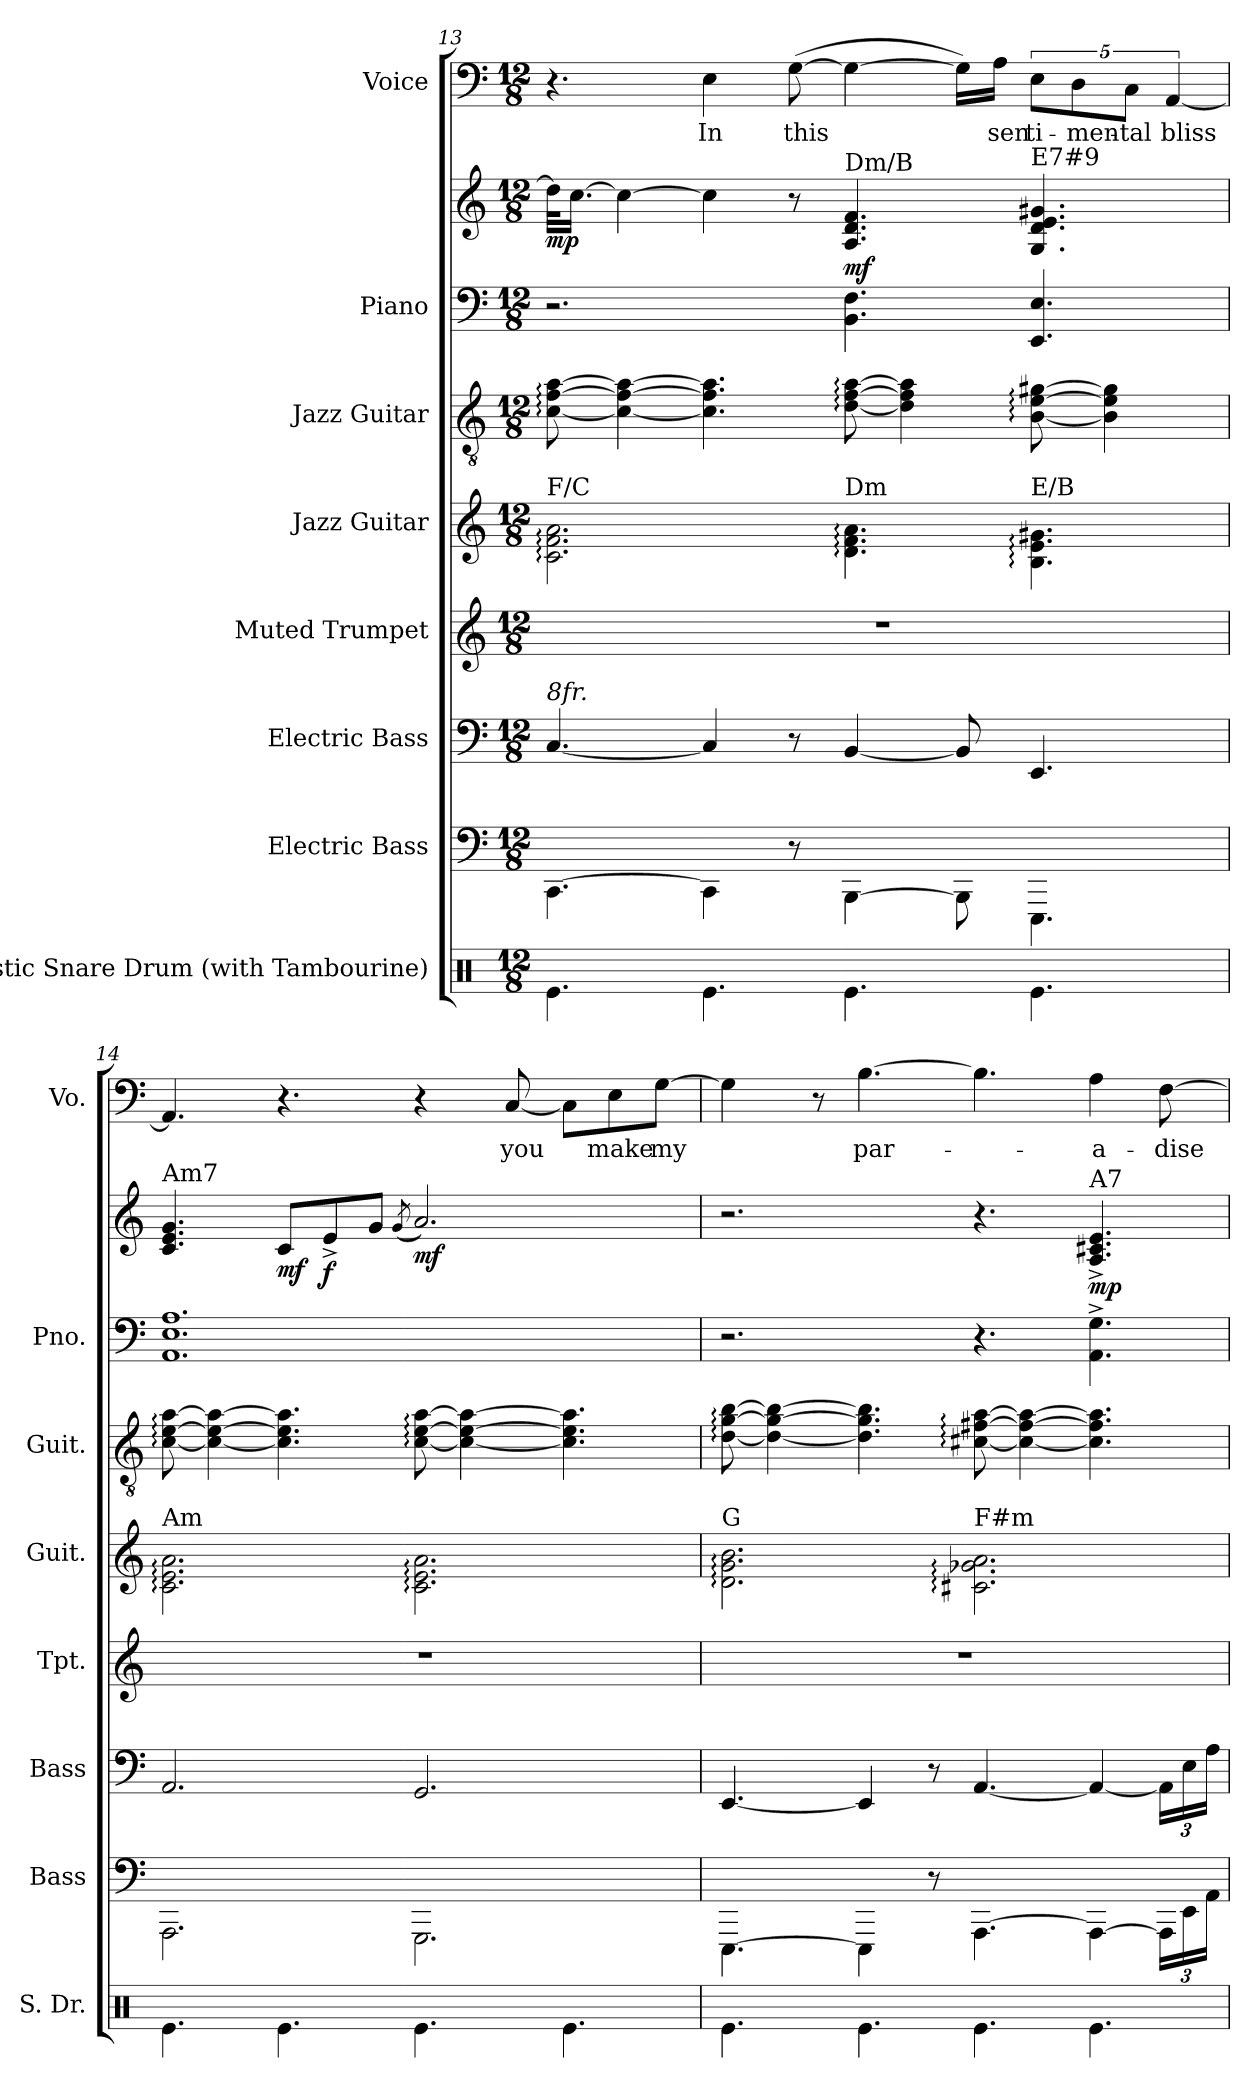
**kern	**kern	**kern	**kern	**kern	**kern	**kern	**kern	**dynam	**kern	**text
*part8	*part7	*part6	*part5	*part4	*part3	*part2	*part2	*part2	*part1	*part1
*staff9	*staff8	*staff7	*staff6	*staff5	*staff4	*staff3	*staff2	*staff2/3	*staff1	*staff1
*I"Acoustic Snare Drum (with Tambourine)	*I"Electric Bass	*I"Electric Bass	*I"Muted Trumpet	*I"Jazz Guitar	*I"Jazz Guitar	*I"Piano	*	*	*I"Voice	*
*I'S. Dr.	*I'Bass	*I'Bass	*I'Tpt.	*I'Guit.	*I'Guit.	*I'Pno.	*	*	*I'Vo.	*
*clefX	*	*clefF4	*clefG2	*	*clefGv2	*clefF4	*clefG2	*	*clefF4	*
*	*ITrd7c12	*ITrd7c12	*ITrd1c2	*	*	*	*	*	*	*
*k[]	*k[]	*k[]	*k[b-e-]	*k[]	*k[]	*k[]	*k[]	*	*k[]	*
*M12/8	*M12/8	*M12/8	*M12/8	*M12/8	*M12/8	*M12/8	*M12/8	*	*M12/8	*
=13	=13	=13	=13	=13	=13	=13	=13	=13	=13	=13
!	!	!	!	!LO:TX:a:t=F/C	!	!	!	!	!	!
!	!	!LO:TX:a:i:t=8fr.	!	!	!	!	!	!	!	!
!	!	!	!	!	!	!	!	!LO:DY:b	!	!
4.Re\	[4.CCC\	[4.CC/	1.r	2.c\: 2.f\: 2.a\:	[8c\: [8f\: [8a\:	2.r	32dd\KLL]	mp	4.r	.
.	.	.	.	.	.	.	[16.cc\JJ	.	.	.
.	.	.	.	.	4c\_ 4f\_ 4a\_	.	4cc\_	.	.	.
!	!	!	!	!	!	!	!	!	!	!LO:LY:b
4.Re\	4CCC\]	4CC/]	.	.	4.c\] 4.f\] 4.a\]	.	4cc\]	.	4E\	In
!	!	!	!	!	!	!	!	!	!	!LO:LY:b
.	8r	8r	.	.	.	.	8r	.	([8G\	this
!	!	!	!	!	!	!	!LO:TX:a:t=Dm/B	!	!	!
!	!	!	!	!LO:TX:a:t=Dm	!	!	!	!	!	!
!	!	!	!	!	!	!	!	!LO:DY:a=2	!	!
4.Re\	[4BBBB\	[4BBB/	.	4.d\: 4.f\: 4.a\:	[8d\: [8f\: [8a\:	4.BB\ 4.F\	4.A/ 4.d/ 4.f/	mf	4G\_	.
.	.	.	.	.	4d\] 4f\] 4a\]	.	.	.	.	.
.	8BBBB\]	8BBB/]	.	.	.	.	.	.	16G\LL])	.
!	!	!	!	!	!	!	!	!	!	!LO:LY:b
.	.	.	.	.	.	.	.	.	16A\JJ	sen-
!	!	!	!	!	!	!	!LO:TX:a:t=E7#9	!	!	!
!	!	!	!	!LO:TX:a:t=E/B	!	!	!	!	!	!
!	!	!	!	!	!	!	!	!	!	!LO:LY:b
4.Re\	4.EEEE\	4.EEE/	.	4.B\: 4.e\: 4.g#X\:	[8B\: [8e\: [8g#X\:	4.EE/ 4.E/	4.G/ 4.d/ 4.e/ 4.g#X/	.	40%3E\L	-ti-
!	!	!	!	!	!	!	!	!	!	!LO:LY:b
.	.	.	.	.	.	.	.	.	40%3D\	-men-
.	.	.	.	.	4B\] 4e\] 4g#\]	.	.	.	.	.
!	!	!	!	!	!	!	!	!	!	!LO:LY:b
.	.	.	.	.	.	.	.	.	40%3C\J	-tal
!	!	!	!	!	!	!	!	!	!	!LO:LY:b
.	.	.	.	.	.	.	.	.	[20%3AA/	bliss
!!LO:PB:g=z
=14	=14	=14	=14	=14	=14	=14	=14	=14	=14	=14
!	!	!	!	!	!	!	!LO:TX:a:t=Am7	!	!	!
!	!	!	!	!LO:TX:a:t=Am	!	!	!	!	!	!
4.Re\	2.AAAA\	2.AAA/	1.r	2.c\: 2.e\: 2.a\:	[8c\: [8e\: [8a\:	1.AA 1.E 1.A	4.c/ 4.e/ 4.g/	.	4.AA/]	.
.	.	.	.	.	4c\_ 4e\_ 4a\_	.	.	.	.	.
!	!	!	!	!	!	!	!	!LO:DY:b	!	!
4.Re\	.	.	.	.	4.c\] 4.e\] 4.a\]	.	8c/L	mf	4.r	.
!	!	!	!	!	!	!	!	!LO:DY:b	!	!
.	.	.	.	.	.	.	8e^/	f	.	.
.	.	.	.	.	.	.	8g/J	.	.	.
.	.	.	.	.	.	.	(8qg/	.	.	.
!	!	!	!	!	!	!	!	!LO:DY:b	!	!
4.Re\	2.GGGG\	2.GGG/	.	2.c\: 2.e\: 2.a\:	[8c\: [8e\: [8a\:	.	2.a/)	mf	4r	.
.	.	.	.	.	4c\_ 4e\_ 4a\_	.	.	.	.	.
!	!	!	!	!	!	!	!	!	!	!LO:LY:b
.	.	.	.	.	.	.	.	.	[8C/	you
4.Re\	.	.	.	.	4.c\] 4.e\] 4.a\]	.	.	.	8C\L]	.
!	!	!	!	!	!	!	!	!	!	!LO:LY:b
.	.	.	.	.	.	.	.	.	8E\	make
!	!	!	!	!	!	!	!	!	!	!LO:LY:b
.	.	.	.	.	.	.	.	.	[8G\J	my
=15	=15	=15	=15	=15	=15	=15	=15	=15	=15	=15
!	!	!	!	!LO:TX:a:t=G	!	!	!	!	!	!
4.Re\	[4.EEEE\	[4.EEE/	1.r	2.d\: 2.g\: 2.b\:	[8d\: [8g\: [8b\:	2.r	2.r	.	4G\]	.
.	.	.	.	.	4d\_ 4g\_ 4b\_	.	.	.	.	.
.	.	.	.	.	.	.	.	.	8r	.
!	!	!	!	!	!	!	!	!	!	!LO:LY:b
4.Re\	4EEEE\]	4EEE/]	.	.	4.d\] 4.g\] 4.b\]	.	.	.	[4.B\	par-
.	8r	8r	.	.	.	.	.	.	.	.
!	!	!	!	!LO:TX:a:t=F#m	!	!	!	!	!	!
4.Re\	[4.AAAA\	[4.AAA/	.	2.c#X\: 2.g-\: 2.a\:	[8c#X\: [8f#X\: [8a\:	4.r	4.r	.	4.B\]	.
.	.	.	.	.	4c#\_ 4f#\_ 4a\_	.	.	.	.	.
!	!	!	!	!	!	!	!LO:TX:a:t=A7	!	!	!
!	!	!	!	!	!	!	!	!LO:DY:a=2	!	!LO:LY:b
4.Re\	4AAAA\_	4AAA/_	.	.	4.c#\] 4.f#\] 4.a\]	4.AA\^ 4.G\^	4.A/^ 4.c#X/^ 4.e/^	mp	4A\	-a-
*	*Xbrackettup	*Xbrackettup	*	*	*	*	*	*	*	*
!	!	!	!	!	!	!	!	!	!	!LO:LY:b
.	24AAAA\LL]	24AAA\LL]	.	.	.	.	.	.	[8F\	-dise
.	24EEE\	24EE\	.	.	.	.	.	.	.	.
.	24AAA\JJ	24AA\JJ	.	.	.	.	.	.	.	.
=	=	=	=	=	=	=	=	=	=	=
*-	*-	*-	*-	*-	*-	*-	*-	*-	*-	*-
